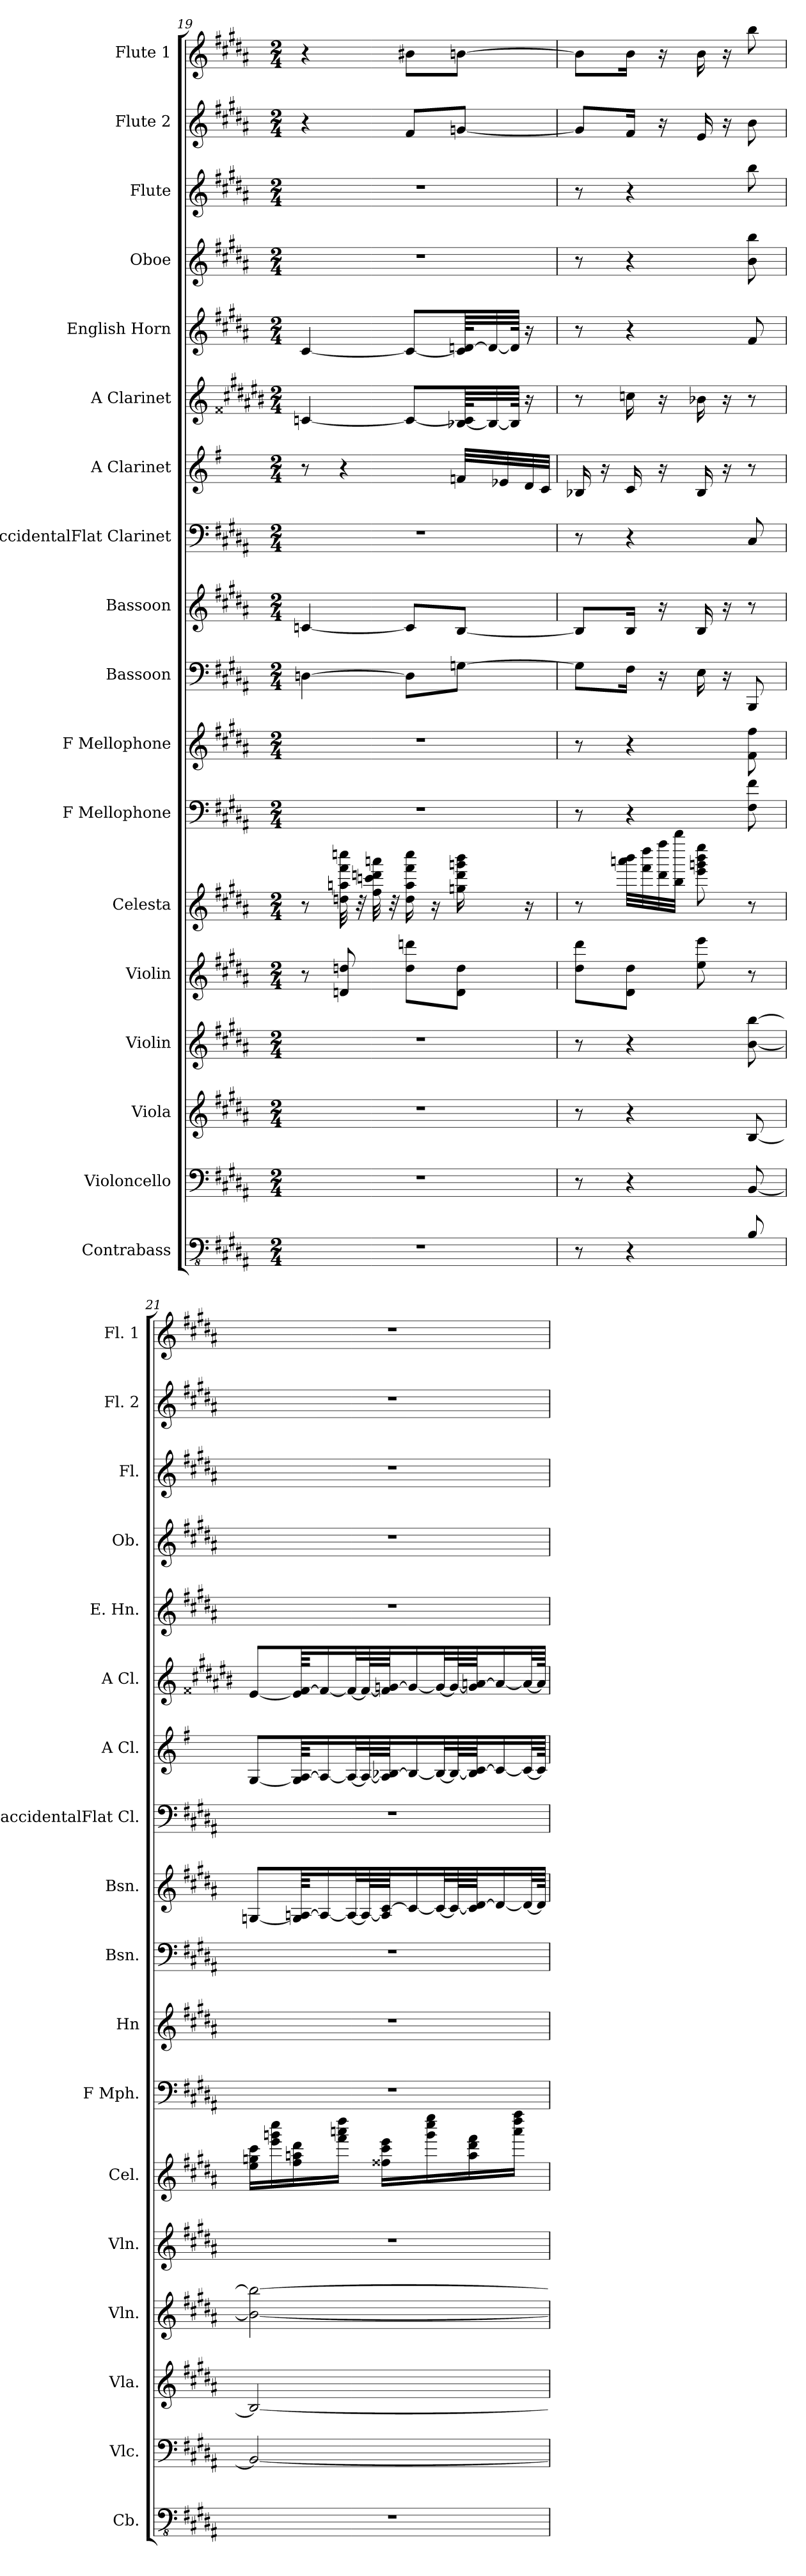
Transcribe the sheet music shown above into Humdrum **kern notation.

**kern	**kern	**kern	**kern	**kern	**kern	**kern	**kern	**kern	**kern	**kern	**kern	**kern	**kern	**kern	**kern	**kern	**kern
*part18	*part17	*part16	*part15	*part14	*part13	*part12	*part11	*part10	*part9	*part8	*part7	*part6	*part5	*part4	*part3	*part2	*part1
*staff18	*staff17	*staff16	*staff15	*staff14	*staff13	*staff12	*staff11	*staff10	*staff9	*staff8	*staff7	*staff6	*staff5	*staff4	*staff3	*staff2	*staff1
*I"Contrabass	*I"Violoncello	*I"Viola	*I"Violin	*I"Violin	*I"Celesta	*I"F Mellophone	*I"F Mellophone	*I"Bassoon	*I"Bassoon	*I"BaccidentalFlat Clarinet	*I"A Clarinet	*I"A Clarinet	*I"English Horn	*I"Oboe	*I"Flute	*I"Flute 2	*I"Flute 1
*I'Cb.	*I'Vlc.	*I'Vla.	*I'Vln.	*I'Vln.	*I'Cel.	*I'F Mph.	*I'Hn	*I'Bsn.	*I'Bsn.	*I'BaccidentalFlat Cl.	*I'A Cl.	*I'A Cl.	*I'E. Hn.	*I'Ob.	*I'Fl.	*I'Fl. 2	*I'Fl. 1
*clefFv4	*clefF4	*clefG2	*clefG2	*clefG2	*clefG2	*clefF4	*clefG2	*clefF4	*clefG2	*clefF4	*clefG2	*clefG2	*clefG2	*clefG2	*clefG2	*clefG2	*clefG2
*ITrd7c12	*	*	*	*	*	*ITrd4c7	*ITrd4c7	*	*	*ITrd1c2	*ITrd2c3	*ITrd2c3	*ITrd4c7	*	*	*	*
*k[f#c#g#d#a#]	*k[f#c#g#d#a#]	*k[f#c#g#d#a#]	*k[f#c#g#d#a#]	*k[f#c#g#d#a#]	*k[f#c#g#d#a#]	*k[f#c#g#d#]	*k[f#c#g#d#]	*k[f#c#g#d#a#]	*k[f#c#g#d#a#]	*k[f#c#g#]	*k[f#c#g#d#]	*k[f##c#g#d#a#e#b#]	*k[f#c#g#d#]	*k[f#c#g#d#a#]	*k[f#c#g#d#a#]	*k[f#c#g#d#a#]	*k[f#c#g#d#a#]
*M2/4	*M2/4	*M2/4	*M2/4	*M2/4	*M2/4	*M2/4	*M2/4	*M2/4	*M2/4	*M2/4	*M2/4	*M2/4	*M2/4	*M2/4	*M2/4	*M2/4	*M2/4
=19	=19	=19	=19	=19	=19	=19	=19	=19	=19	=19	=19	=19	=19	=19	=19	=19	=19
2r	2r	2r	2r	8r	8r	2r	2r	[4Dn\	[4cn/	2r	8r	[4An/	[4F#/	2r	2r	4r	4r
.	.	.	.	8dn/ 8ddn/	32ddn\ 32aan\ 32fff#\ 32ccccn\	.	.	.	.	.	4r	.	.	.	.	.	.
.	.	.	.	.	32r	.	.	.	.	.	.	.	.	.	.	.	.
.	.	.	.	.	32ff#\ 32cccn\ 32dddn\ 32aaan\	.	.	.	.	.	.	.	.	.	.	.	.
.	.	.	.	.	32r	.	.	.	.	.	.	.	.	.	.	.	.
.	.	.	.	8dd\ 8dddn\L	16dd\ 16aa\ 16fff#\ 16cccc\	.	.	8D\L]	8c/L]	.	.	8A/L_	8F#/L_	.	.	8f#/L	8b#X\L
.	.	.	.	.	16r	.	.	.	.	.	.	.	.	.	.	.	.
.	.	.	.	8d\ 8dd\J	16ggn\ 16ddd\ 16gggn\ 16bbb\	.	.	[8Gn\J	[8B/J	.	32dn/LLL	[64Gn/ 64A/]KLL	64F#/] [64Gn/KLL	.	.	[8gn/J	[8bn\J
.	.	.	.	.	.	.	.	.	.	.	.	32G/_	32G/_	.	.	.	.
.	.	.	.	.	.	.	.	.	.	.	32cn/	.	.	.	.	.	.
.	.	.	.	.	.	.	.	.	.	.	.	64G/JJJk]	64G/JJJk]	.	.	.	.
.	.	.	.	.	16r	.	.	.	.	.	32B/	16r	16r	.	.	.	.
.	.	.	.	.	.	.	.	.	.	.	32A/JJJ	.	.	.	.	.	.
=20	=20	=20	=20	=20	=20	=20	=20	=20	=20	=20	=20	=20	=20	=20	=20	=20	=20
8r	8r	8r	8r	8dd#\ 8ddd#\L	8r	8r	8r	8G\L]	8B/L]	8r	16Gn/	8r	8r	8r	8r	8g/L]	8b\L]
.	.	.	.	.	.	.	.	.	.	.	16r	.	.	.	.	.	.
4r	4r	4r	4r	8d#\ 8dd#\J	32aaan\ 32bbb\LLL	4r	4r	16F#\Jk	16B/Jk	4r	16A/	16an\	4r	4r	4r	16f#/Jk	16b\Jk
.	.	.	.	.	32fff#\ 32dddd#\	.	.	.	.	.	.	.	.	.	.	.	.
.	.	.	.	.	32ddd#\ 32ffff#\	.	.	16r	16r	.	16r	16r	.	.	.	16r	16r
.	.	.	.	.	32bb\ 32bbbb\JJJ	.	.	.	.	.	.	.	.	.	.	.	.
.	.	.	.	8ee\ 8eee\	8eee\ 8gggn\ 8bbb\ 8eeee\	.	.	16E\	16B/	.	16G/	16gn\	.	.	.	16e/	16b\
.	.	.	.	.	.	.	.	16r	16r	.	16r	16r	.	.	.	16r	16r
8BBB/	[8BB/	[8B/	[8b\ [8bb\	8r	8r	8BB\ 8B\	8B\ 8b\	8BBB/	8r	8BB/	8r	8r	8B/	8b\ 8bb\	8bb\	8b\	8bb\
!!LO:PB:g=z
=21	=21	=21	=21	=21	=21	=21	=21	=21	=21	=21	=21	=21	=21	=21	=21	=21	=21
2r	2BB/_	2B/_	2b\_ 2bb\_	2r	16ee\ 16ggn\ 16ccc#\LL	2r	2r	2r	[8Gn/L	2r	[8E/L	[8c#/L	2r	2r	2r	2r	2r
.	.	.	.	.	16eee\ 16gggn\ 16cccc#\	.	.	.	.	.	.	.	.	.	.	.	.
.	.	.	.	.	16ff#\ 16aan\ 16ddd#\	.	.	.	64G/] [64An/KKL	.	64E/] [64F#/KKL	64c#/] [64d#/KKL	.	.	.	.	.
.	.	.	.	.	.	.	.	.	16A/_	.	16F#/_	16d#/_	.	.	.	.	.
.	.	.	.	.	16fff#\ 16aaan\ 16dddd#\JJ	.	.	.	.	.	.	.	.	.	.	.	.
.	.	.	.	.	.	.	.	.	32A/L_	.	32F#/L_	32d#/L_	.	.	.	.	.
.	.	.	.	.	.	.	.	.	64A/L_	.	64F#/L_	64d#/L_	.	.	.	.	.
.	.	.	.	.	16ff##X\ 16ccc#\ 16eee\LL	.	.	.	64A/] [64c#/JJ	.	64F#/] [64Gn/JJ	64d#/] [64en/JJ	.	.	.	.	.
.	.	.	.	.	.	.	.	.	16c#/_	.	16G/_	16e/_	.	.	.	.	.
.	.	.	.	.	16ggg\ 16cccc#\ 16eeee\	.	.	.	.	.	.	.	.	.	.	.	.
.	.	.	.	.	.	.	.	.	32c#/L_	.	32G/L_	32e/L_	.	.	.	.	.
.	.	.	.	.	.	.	.	.	64c#/L_	.	64G/L_	64e/L_	.	.	.	.	.
.	.	.	.	.	16aa\ 16ddd#\ 16fff#\	.	.	.	64c#/] [64d#/JJ	.	64G/] [64A/JJ	64e/] [64f#X/JJ	.	.	.	.	.
.	.	.	.	.	.	.	.	.	16d#/_	.	16A/_	16f#/_	.	.	.	.	.
.	.	.	.	.	16aaa\ 16dddd#\ 16ffff#\JJ	.	.	.	.	.	.	.	.	.	.	.	.
.	.	.	.	.	.	.	.	.	32d#/L_	.	32A/L_	32f#/L_	.	.	.	.	.
.	.	.	.	.	.	.	.	.	64d#/JJJk]	.	64A/JJJk]	64f#/JJJk]	.	.	.	.	.
=	=	=	=	=	=	=	=	=	=	=	=	=	=	=	=	=	=
*-	*-	*-	*-	*-	*-	*-	*-	*-	*-	*-	*-	*-	*-	*-	*-	*-	*-
